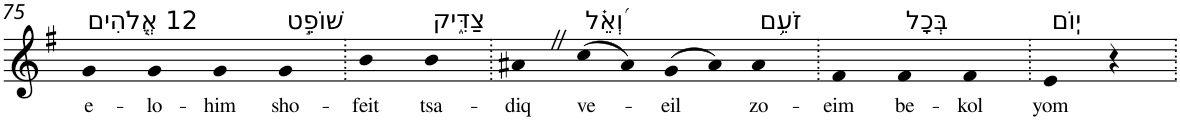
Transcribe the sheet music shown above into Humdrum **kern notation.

**kern	**text
*part1	*part1
*staff1	*staff1
*I"Piano	*
*I'Pno	*
!!LO:PB:g=z
*clefG2	*
*k[f#]	*
*G:	*
=75	=75
!LO:TX:a:t=12 אֱ֭לֹהִים	!
!	!LO:LY:b
4g	e-
!	!LO:LY:b
4g	-lo-
!	!LO:LY:b
4g	-him
!LO:TX:a:t=שׁוֹפֵ֣ט	!
!	!LO:LY:b
4g	sho-
=76.	=76.
!	!LO:LY:b
4b	-feit
!LO:TX:a:t=צַדִּ֑יק	!
!	!LO:LY:b
4b	tsa-
=77.	=77.
!	!LO:LY:b
4a#XZ	-diq
!LO:TX:a:t=וְ֝אֵ֗ל	!
!	!LO:LY:b
(>8cc	ve-
8a#)	.
!	!LO:LY:b
(>8g	-eil
8a#)	.
!LO:TX:a:t=זֹעֵ֥ם	!
!	!LO:LY:b
4a#	zo-
=78.	=78.
!	!LO:LY:b
4f#	-eim
!LO:TX:a:t=בְּכָל	!
!	!LO:LY:b
4f#	be-
!	!LO:LY:b
4f#	-kol
=79.	=79.
!LO:TX:a:t=יֽוֹם	!
!	!LO:LY:b
4e	yom
4r	.
=.	=.
*-	*-
